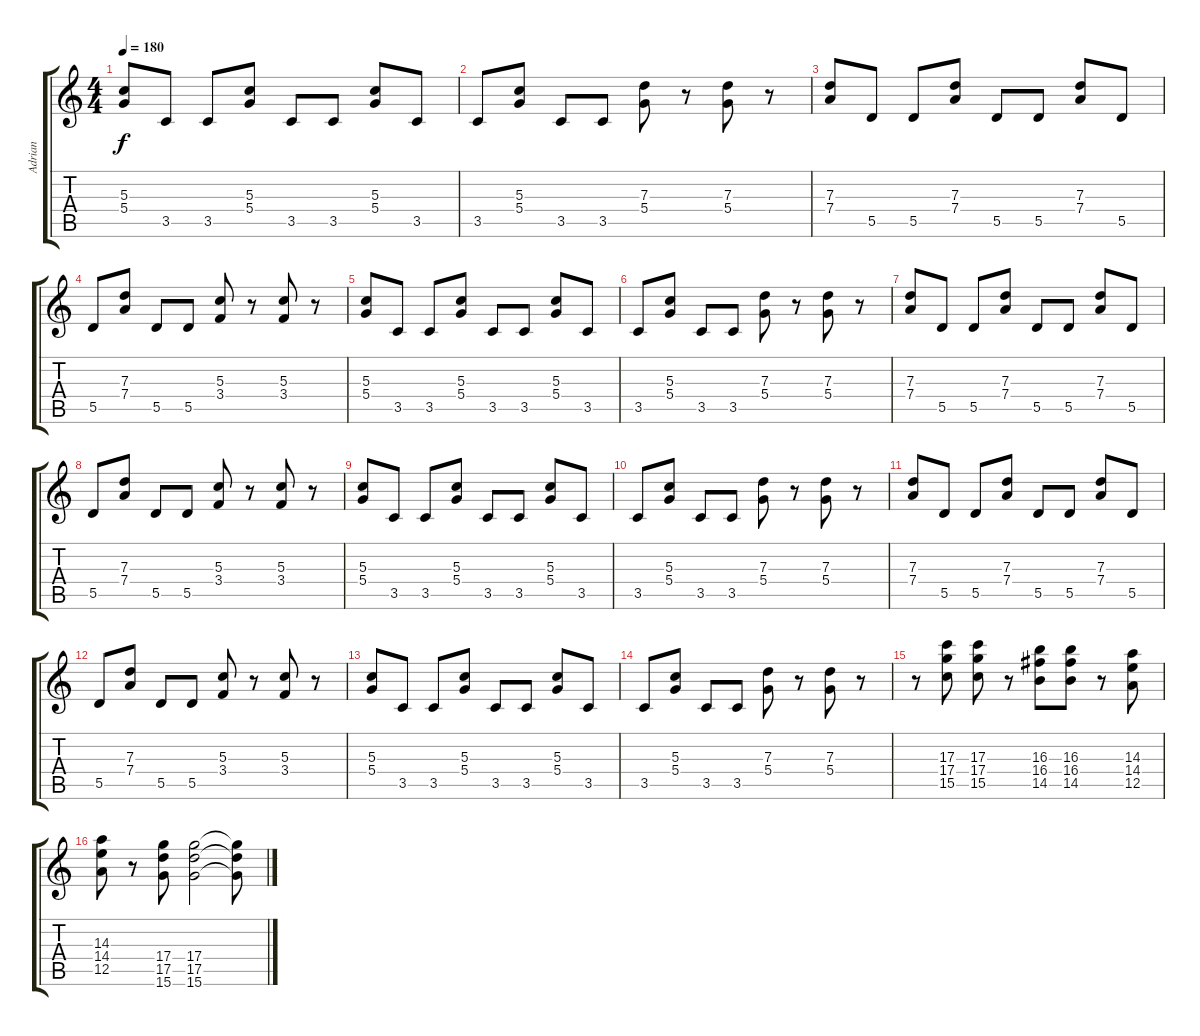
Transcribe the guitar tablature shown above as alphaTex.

\track ("Adrian" "Adrian") {instrument distortionguitar}
\staff {score tabs}
\tuning (E4 B3 G3 D3 A2 E2) {hide}
\ts (4 4)
\tempo 180
\clef g2
\ks c
(5.3 5.4).8{dy f} 3.5.8 3.5.8 (5.3 5.4).8 3.5.8 3.5.8 (5.3 5.4).8 3.5.8 |
3.5.8 (5.3 5.4).8 3.5.8 3.5.8 (7.3 5.4).8 r.8 (7.3 5.4).8 r.8 |
(7.3 7.4).8 5.5.8 5.5.8 (7.3 7.4).8 5.5.8 5.5.8 (7.3 7.4).8 5.5.8 |
5.5.8 (7.3 7.4).8 5.5.8 5.5.8 (5.3 3.4).8 r.8 (5.3 3.4).8 r.8 |
(5.3 5.4).8 3.5.8 3.5.8 (5.3 5.4).8 3.5.8 3.5.8 (5.3 5.4).8 3.5.8 |
3.5.8 (5.3 5.4).8 3.5.8 3.5.8 (7.3 5.4).8 r.8 (7.3 5.4).8 r.8 |
(7.3 7.4).8 5.5.8 5.5.8 (7.3 7.4).8 5.5.8 5.5.8 (7.3 7.4).8 5.5.8 |
5.5.8 (7.3 7.4).8 5.5.8 5.5.8 (5.3 3.4).8 r.8 (5.3 3.4).8 r.8 |
(5.3 5.4).8 3.5.8 3.5.8 (5.3 5.4).8 3.5.8 3.5.8 (5.3 5.4).8 3.5.8 |
3.5.8 (5.3 5.4).8 3.5.8 3.5.8 (7.3 5.4).8 r.8 (7.3 5.4).8 r.8 |
(7.3 7.4).8 5.5.8 5.5.8 (7.3 7.4).8 5.5.8 5.5.8 (7.3 7.4).8 5.5.8 |
5.5.8 (7.3 7.4).8 5.5.8 5.5.8 (5.3 3.4).8 r.8 (5.3 3.4).8 r.8 |
(5.3 5.4).8 3.5.8 3.5.8 (5.3 5.4).8 3.5.8 3.5.8 (5.3 5.4).8 3.5.8 |
3.5.8 (5.3 5.4).8 3.5.8 3.5.8 (7.3 5.4).8 r.8 (7.3 5.4).8 r.8 |
r.8 (17.3 17.4 15.5).8 (17.3 17.4 15.5).8 r.8 (16.3 16.4 14.5).8 (16.3 16.4 14.5).8 r.8 (14.3 14.4 12.5).8 |
(14.3 14.4 12.5).8 r.8 (17.4 17.5 15.6).8 (17.4 17.5 15.6).2 (17.4{t} 17.5{t} 15.6{t}).8
